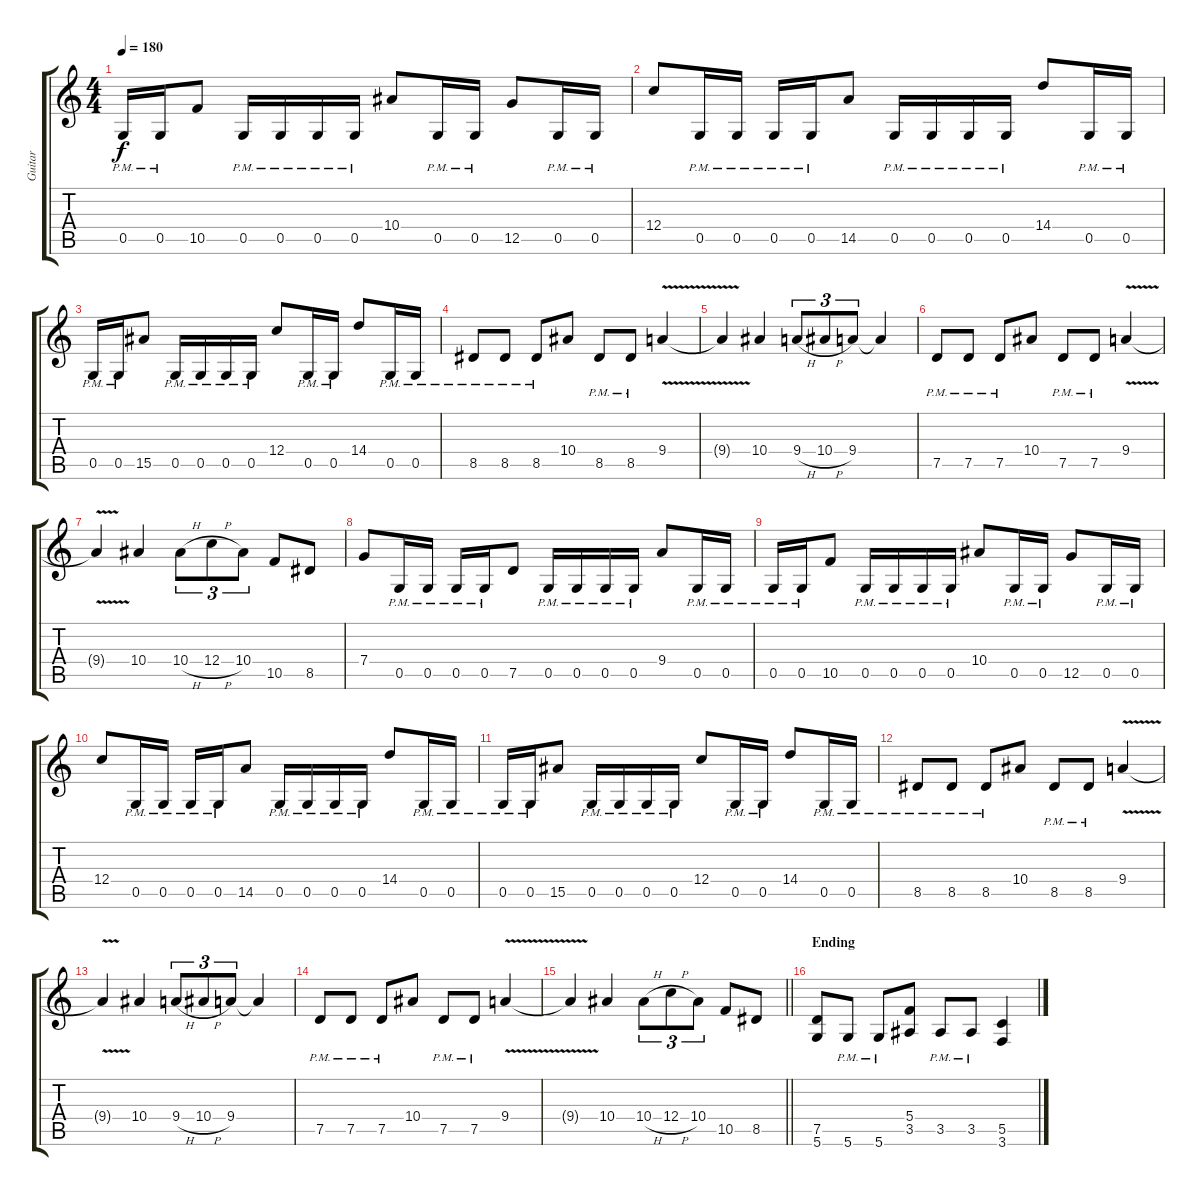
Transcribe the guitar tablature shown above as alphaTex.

\track ("Guitar" "Guitar") {instrument overdrivenguitar}
\staff {score tabs}
\tuning (D4 A3 F3 C3 G2 D2) {hide}
\ts (4 4)
\tempo 180
\clef g2
\ks c
0.5{pm}.16{dy f} 0.5{pm}.16 10.5.8 0.5{pm}.16 0.5{pm}.16 0.5{pm}.16 0.5{pm}.16 10.4.8 0.5{pm}.16 0.5{pm}.16 12.5.8 0.5{pm}.16 0.5{pm}.16 |
12.4.8 0.5{pm}.16 0.5{pm}.16 0.5{pm}.16 0.5{pm}.16 14.5.8 0.5{pm}.16 0.5{pm}.16 0.5{pm}.16 0.5{pm}.16 14.4.8 0.5{pm}.16 0.5{pm}.16 |
0.5{pm}.16 0.5{pm}.16 15.5.8 0.5{pm}.16 0.5{pm}.16 0.5{pm}.16 0.5{pm}.16 12.4.8 0.5{pm}.16 0.5{pm}.16 14.4.8 0.5{pm}.16 0.5{pm}.16 |
8.5{pm}.8 8.5{pm}.8 8.5{pm}.8 10.4.8 8.5{pm}.8 8.5{pm}.8 9.4{v}.4 |
9.4{t}.4 10.4.4 9.4{h}.8{tu (3 2)} 10.4{h}.8{tu (3 2)} 9.4.8{tu (3 2)} 9.4{t}.4 |
7.5{pm}.8 7.5{pm}.8 7.5{pm}.8 10.4.8 7.5{pm}.8 7.5{pm}.8 9.4{v}.4 |
9.4{t}.4 10.4.4 10.4{h}.8{tu (3 2)} 12.4{h}.8{tu (3 2)} 10.4.8{tu (3 2)} 10.5.8 8.5.8 |
7.4.8 0.5{pm}.16 0.5{pm}.16 0.5{pm}.16 0.5{pm}.16 7.5.8 0.5{pm}.16 0.5{pm}.16 0.5{pm}.16 0.5{pm}.16 9.4.8 0.5{pm}.16 0.5{pm}.16 |
0.5{pm}.16 0.5{pm}.16 10.5.8 0.5{pm}.16 0.5{pm}.16 0.5{pm}.16 0.5{pm}.16 10.4.8 0.5{pm}.16 0.5{pm}.16 12.5.8 0.5{pm}.16 0.5{pm}.16 |
12.4.8 0.5{pm}.16 0.5{pm}.16 0.5{pm}.16 0.5{pm}.16 14.5.8 0.5{pm}.16 0.5{pm}.16 0.5{pm}.16 0.5{pm}.16 14.4.8 0.5{pm}.16 0.5{pm}.16 |
0.5{pm}.16 0.5{pm}.16 15.5.8 0.5{pm}.16 0.5{pm}.16 0.5{pm}.16 0.5{pm}.16 12.4.8 0.5{pm}.16 0.5{pm}.16 14.4.8 0.5{pm}.16 0.5{pm}.16 |
8.5{pm}.8 8.5{pm}.8 8.5{pm}.8 10.4.8 8.5{pm}.8 8.5{pm}.8 9.4{v}.4 |
9.4{t}.4 10.4.4 9.4{h}.8{tu (3 2)} 10.4{h}.8{tu (3 2)} 9.4.8{tu (3 2)} 9.4{t}.4 |
7.5{pm}.8 7.5{pm}.8 7.5{pm}.8 10.4.8 7.5{pm}.8 7.5{pm}.8 9.4{v}.4 |
\barLineRight lightlight
9.4{t}.4 10.4.4 10.4{h}.8{tu (3 2)} 12.4{h}.8{tu (3 2)} 10.4.8{tu (3 2)} 10.5.8 8.5.8 |
\section ("" "Ending")
(7.5 5.6).8 5.6{pm}.8 5.6{pm}.8 (5.4 3.5).8 3.5{pm}.8 3.5{pm}.8 (5.5 3.6).4
